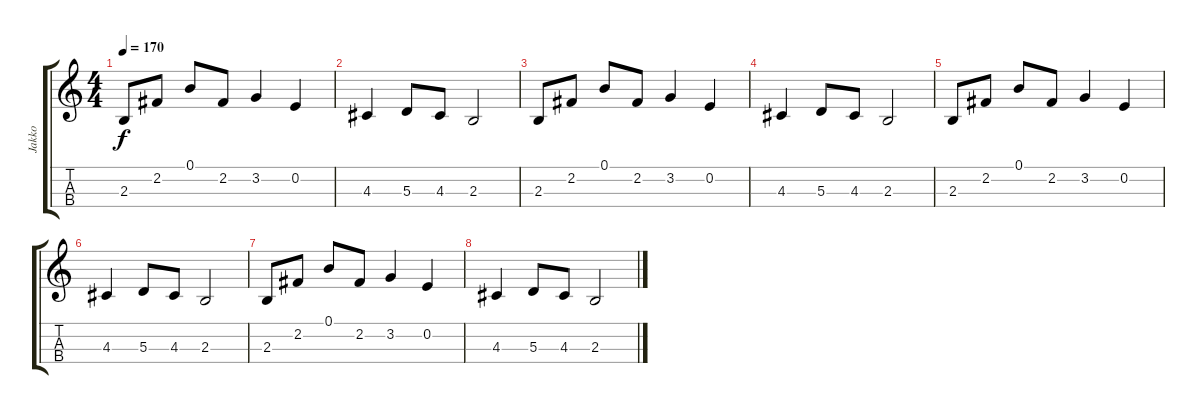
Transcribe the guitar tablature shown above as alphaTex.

\track ("Jakko" "Jakko") {instrument viola}
\staff {score tabs}
\tuning (B4 E4 A3 D3) {hide}
\ts (4 4)
\tempo 170
\clef g2
\ks c
2.3.8{dy f volume 13} 2.2.8 0.1.8 2.2.8 3.2.4 0.2.4 |
4.3.4 5.3.8 4.3.8 2.3.2 |
2.3.8 2.2.8 0.1.8 2.2.8 3.2.4 0.2.4 |
4.3.4 5.3.8 4.3.8 2.3.2 |
2.3.8 2.2.8 0.1.8 2.2.8 3.2.4 0.2.4 |
4.3.4 5.3.8 4.3.8 2.3.2 |
2.3.8 2.2.8 0.1.8 2.2.8 3.2.4 0.2.4 |
4.3.4 5.3.8 4.3.8 2.3.2
